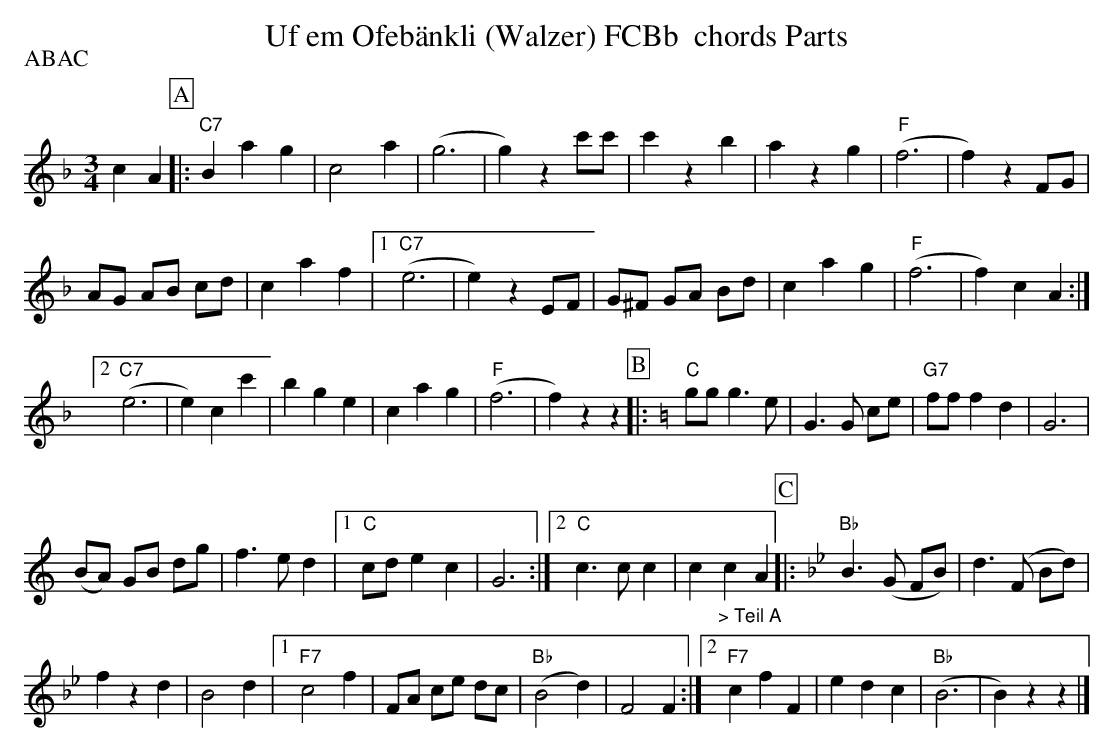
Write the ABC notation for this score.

X:1
T: Uf em Ofeb\"ankli (Walzer) FCBb  chords Parts
M:3/4
L:1/4
P:ABAC
K:F %%MIDI gchordon
cA [P:A] |: "C7"Bag | c2a | (g3 | g)zc'/c'/ | c'zb | azg | "F"(f3 | f)zF/G/ |
A/G/ A/B/ c/d/ | caf |1 "C7"(e3 | e)z E/F/ | G/^F/ G/A/ B/d/ | cag | "F"(f3 | f)cA :|2
"C7"(e3 | e)cc' | bge | cag | "F"(f3 | f)zz [P:B] |: [K:C] "C"g/g/ g>e | G>G c/e/ | "G7"f/f/ fd | G3 |
(B/A/) G/B/ d/g/ | f>ed |1 "C"c/d/ ec | G3 :|2 "C"c>cc | c"_> Teil A"cA [P:C] |: [K:Bb] "Bb"B>(G F/B/) | d>(F B/d/) |
fzd | B2d |1 "F7"c2f | F/A/ c/e/ d/c/ | "Bb"(B2d) | F2F :|2 "F7"cfF | edc | "Bb"(B3 | B)zz |]
